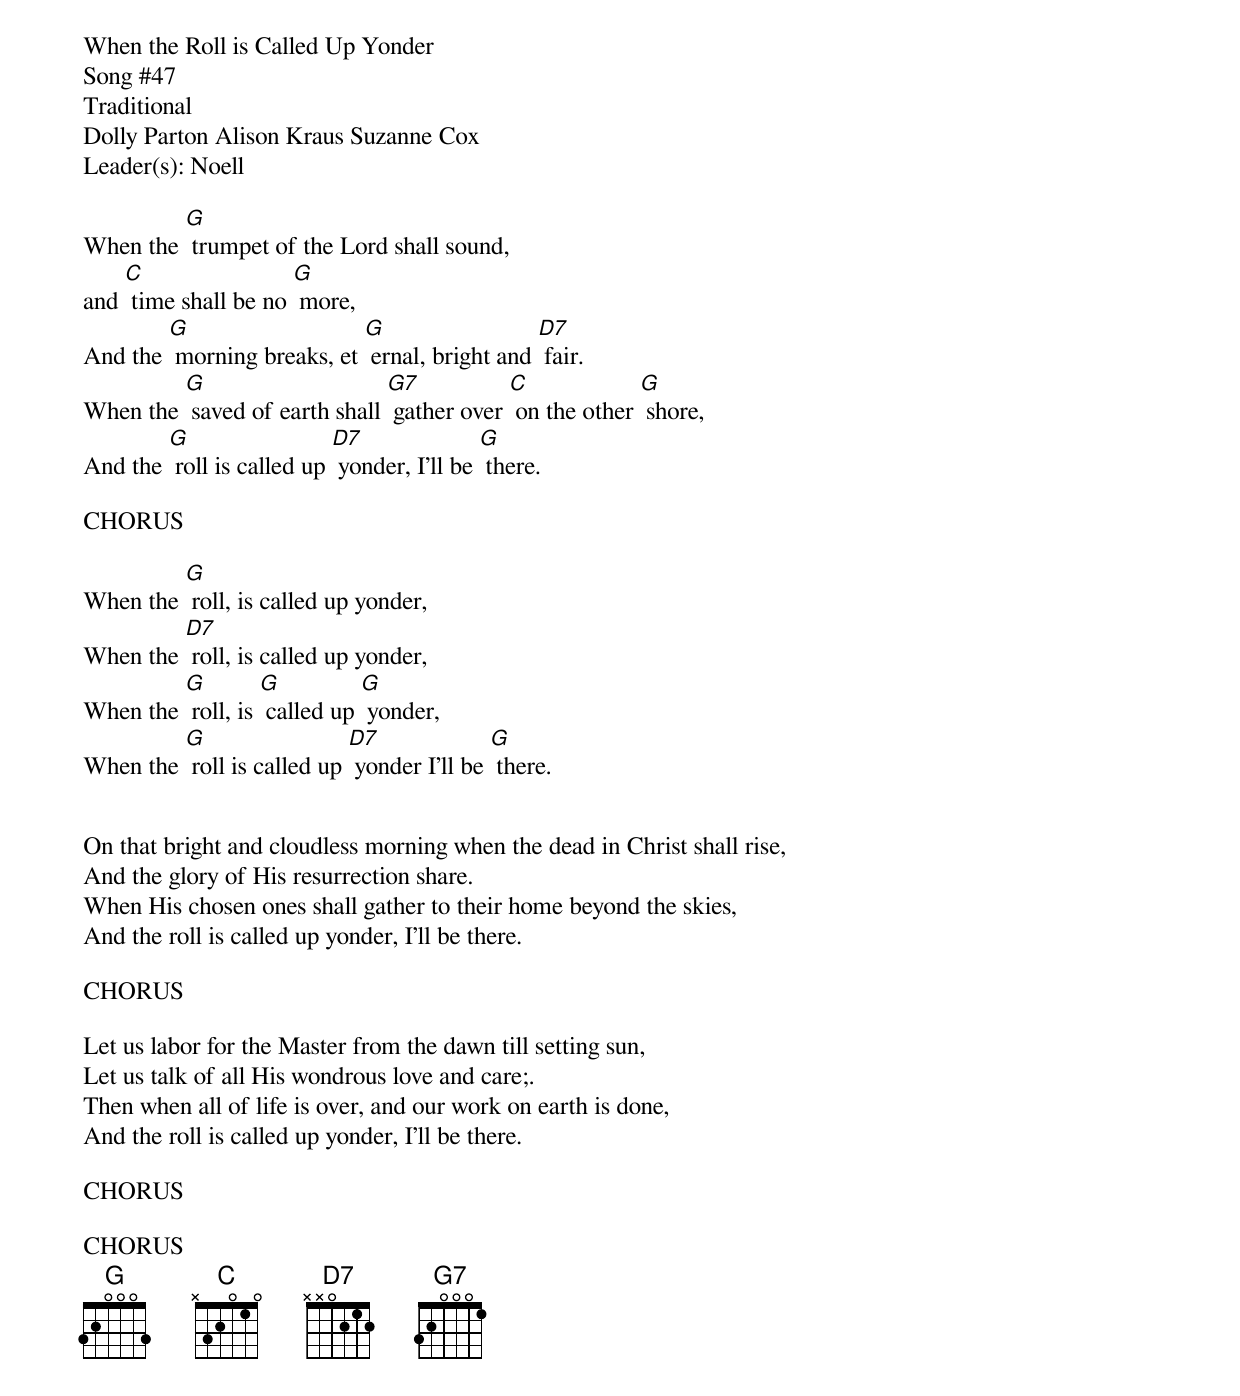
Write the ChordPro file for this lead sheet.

When the Roll is Called Up Yonder
Song #47
Traditional
Dolly Parton Alison Kraus Suzanne Cox
Leader(s): Noell

When the [G] trumpet of the Lord shall sound,
and [C] time shall be no [G] more,
And the [G] morning breaks, et [G] ernal, bright and [D7] fair.
When the [G] saved of earth shall [G7] gather over [C] on the other [G] shore,
And the [G] roll is called up [D7] yonder, I’ll be [G] there.

CHORUS

When the [G] roll, is called up yonder,
When the [D7] roll, is called up yonder,
When the [G] roll, is [G] called up [G] yonder,
When the [G] roll is called up [D7] yonder I’ll be [G] there.


On that bright and cloudless morning when the dead in Christ shall rise,
And the glory of His resurrection share.
When His chosen ones shall gather to their home beyond the skies,
And the roll is called up yonder, I’ll be there.

CHORUS

Let us labor for the Master from the dawn till setting sun,
Let us talk of all His wondrous love and care;.
Then when all of life is over, and our work on earth is done,
And the roll is called up yonder, I’ll be there.

CHORUS

CHORUS
